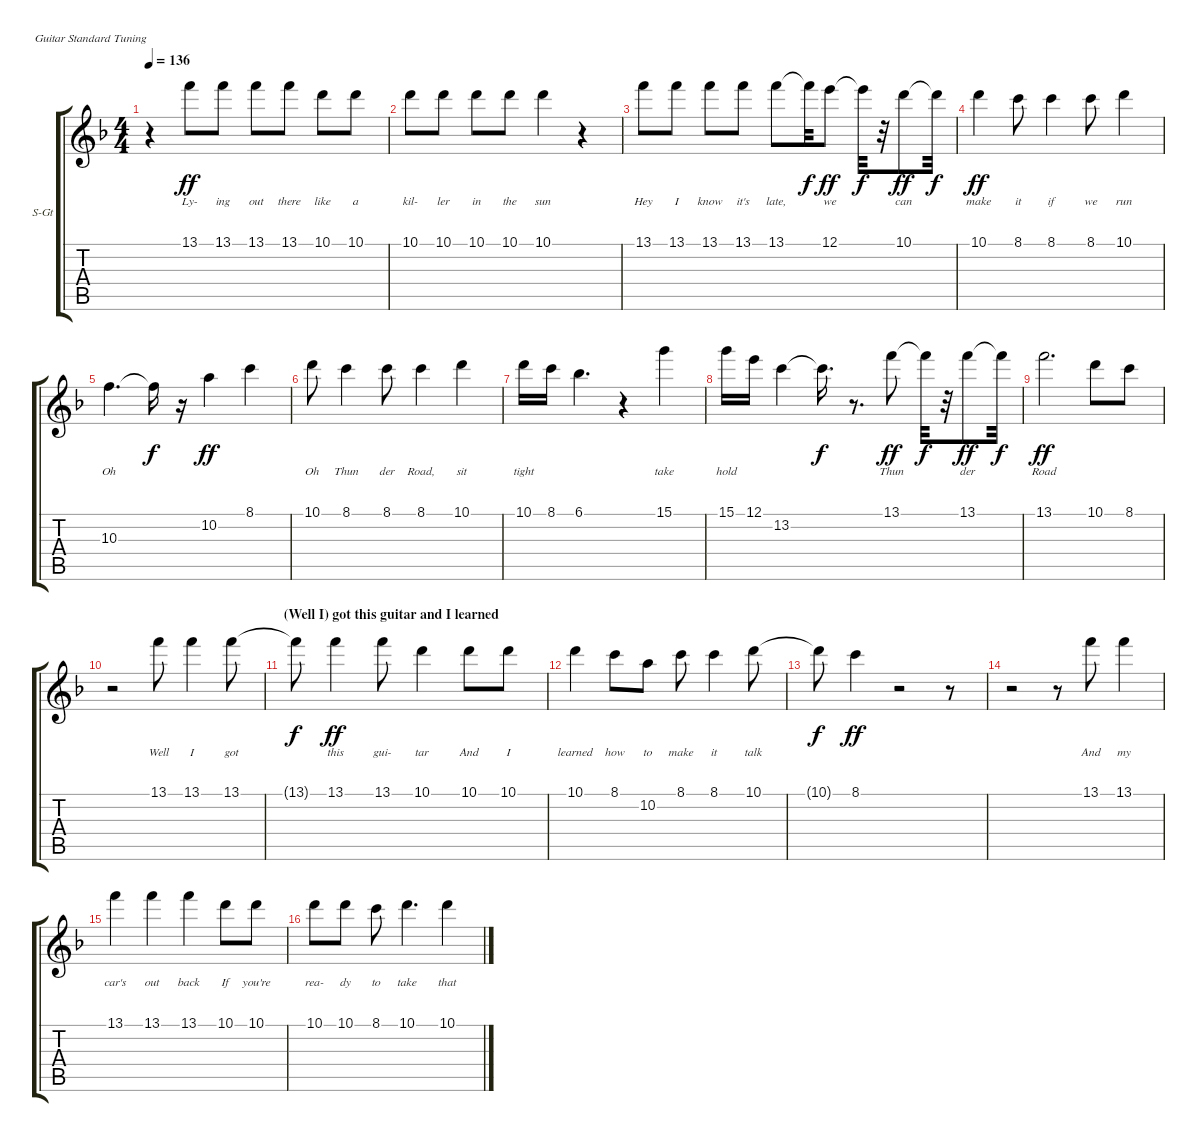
\bracketExtendMode groupsimilarinstruments
\firstSystemTrackNameOrientation horizontal
\otherSystemsTrackNameOrientation horizontal
\track ("Vocals" "S-Gt") {instrument bassoon}
\staff {score tabs}
\tuning (E4 B3 G3 D3 A2 E2)
\displaytranspose 12
\ts (4 4)
\tempo 136
\clef g2
\ks f
r.4{dy f} 13.1.8{lyrics (0 "Ly-") lyrics (1 "") lyrics (2 "") lyrics (3 "") lyrics (4 "") dy ff} 13.1.8{lyrics (0 "ing") lyrics (1 "") lyrics (2 "") lyrics (3 "") lyrics (4 "")} 13.1.8{lyrics (0 "out") lyrics (1 "") lyrics (2 "") lyrics (3 "") lyrics (4 "")} 13.1.8{lyrics (0 "there") lyrics (1 "") lyrics (2 "") lyrics (3 "") lyrics (4 "")} 10.1.8{lyrics (0 "like") lyrics (1 "") lyrics (2 "") lyrics (3 "") lyrics (4 "")} 10.1.8{lyrics (0 "a") lyrics (1 "") lyrics (2 "") lyrics (3 "") lyrics (4 "")} |
10.1.8{lyrics (0 "kil-") lyrics (1 "") lyrics (2 "") lyrics (3 "") lyrics (4 "")} 10.1.8{lyrics (0 "ler") lyrics (1 "") lyrics (2 "") lyrics (3 "") lyrics (4 "")} 10.1.8{lyrics (0 "in") lyrics (1 "") lyrics (2 "") lyrics (3 "") lyrics (4 "")} 10.1.8{lyrics (0 "the") lyrics (1 "") lyrics (2 "") lyrics (3 "") lyrics (4 "")} 10.1.4{lyrics (0 "sun") lyrics (1 "") lyrics (2 "") lyrics (3 "") lyrics (4 "")} r.4 |
13.1.8{lyrics (0 "Hey") lyrics (1 "") lyrics (2 "") lyrics (3 "") lyrics (4 "")} 13.1.8{lyrics (0 "I") lyrics (1 "") lyrics (2 "") lyrics (3 "") lyrics (4 "")} 13.1.8{lyrics (0 "know") lyrics (1 "") lyrics (2 "") lyrics (3 "") lyrics (4 "")} 13.1.8{lyrics (0 "it's") lyrics (1 "") lyrics (2 "") lyrics (3 "") lyrics (4 "")} 13.1.8{lyrics (0 "late,") lyrics (1 "") lyrics (2 "") lyrics (3 "") lyrics (4 "")} 13.1{t}.32{lyrics (0 "") lyrics (1 "") lyrics (2 "") lyrics (3 "") lyrics (4 "") dy f} 12.1.8{lyrics (0 "we") lyrics (1 "") lyrics (2 "") lyrics (3 "") lyrics (4 "") dy ff} 12.1{t}.32{lyrics (0 "") lyrics (1 "") lyrics (2 "") lyrics (3 "") lyrics (4 "") dy f} r.32 10.1.8{lyrics (0 "can") lyrics (1 "") lyrics (2 "") lyrics (3 "") lyrics (4 "") dy ff} 10.1{t}.32{lyrics (0 "") lyrics (1 "") lyrics (2 "") lyrics (3 "") lyrics (4 "") dy f} |
10.1.4{lyrics (0 "make") lyrics (1 "") lyrics (2 "") lyrics (3 "") lyrics (4 "") dy ff} 8.1.8{lyrics (0 "it") lyrics (1 "") lyrics (2 "") lyrics (3 "") lyrics (4 "")} 8.1.4{lyrics (0 "if") lyrics (1 "") lyrics (2 "") lyrics (3 "") lyrics (4 "")} 8.1.8{lyrics (0 "we") lyrics (1 "") lyrics (2 "") lyrics (3 "") lyrics (4 "")} 10.1.4{lyrics (0 "run") lyrics (1 "") lyrics (2 "") lyrics (3 "") lyrics (4 "")} |
10.3.4{d lyrics (0 "Oh") lyrics (1 "") lyrics (2 "") lyrics (3 "") lyrics (4 "")} 10.3{t}.16{lyrics (0 "") lyrics (1 "") lyrics (2 "") lyrics (3 "") lyrics (4 "") dy f} r.16 10.2.4{lyrics (0 "") lyrics (1 "") lyrics (2 "") lyrics (3 "") lyrics (4 "") dy ff} 8.1.4{lyrics (0 "") lyrics (1 "") lyrics (2 "") lyrics (3 "") lyrics (4 "")} |
10.1.8{lyrics (0 "Oh") lyrics (1 "") lyrics (2 "") lyrics (3 "") lyrics (4 "")} 8.1.4{lyrics (0 "Thun") lyrics (1 "") lyrics (2 "") lyrics (3 "") lyrics (4 "")} 8.1.8{lyrics (0 "der") lyrics (1 "") lyrics (2 "") lyrics (3 "") lyrics (4 "")} 8.1.4{lyrics (0 "Road,") lyrics (1 "") lyrics (2 "") lyrics (3 "") lyrics (4 "")} 10.1.4{lyrics (0 "sit") lyrics (1 "") lyrics (2 "") lyrics (3 "") lyrics (4 "")} |
10.1.16{lyrics (0 "tight") lyrics (1 "") lyrics (2 "") lyrics (3 "") lyrics (4 "")} 8.1.16{lyrics (0 "") lyrics (1 "") lyrics (2 "") lyrics (3 "") lyrics (4 "")} 6.1.4{d lyrics (0 "") lyrics (1 "") lyrics (2 "") lyrics (3 "") lyrics (4 "")} r.4 15.1.4{lyrics (0 "take") lyrics (1 "") lyrics (2 "") lyrics (3 "") lyrics (4 "")} |
15.1.16{lyrics (0 "hold") lyrics (1 "") lyrics (2 "") lyrics (3 "") lyrics (4 "")} 12.1.16{lyrics (0 "") lyrics (1 "") lyrics (2 "") lyrics (3 "") lyrics (4 "")} 13.2.4{lyrics (0 "") lyrics (1 "") lyrics (2 "") lyrics (3 "") lyrics (4 "")} 13.2{t}.16{d lyrics (0 "") lyrics (1 "") lyrics (2 "") lyrics (3 "") lyrics (4 "") dy f} r.8{d} 13.1.8{lyrics (0 "Thun") lyrics (1 "") lyrics (2 "") lyrics (3 "") lyrics (4 "") dy ff} 13.1{t}.32{lyrics (0 "") lyrics (1 "") lyrics (2 "") lyrics (3 "") lyrics (4 "") dy f} r.32 13.1.8{lyrics (0 "der") lyrics (1 "") lyrics (2 "") lyrics (3 "") lyrics (4 "") dy ff} 13.1{t}.32{lyrics (0 "") lyrics (1 "") lyrics (2 "") lyrics (3 "") lyrics (4 "") dy f} |
13.1.2{d lyrics (0 "Road") lyrics (1 "") lyrics (2 "") lyrics (3 "") lyrics (4 "") dy ff} 10.1.8{lyrics (0 "") lyrics (1 "") lyrics (2 "") lyrics (3 "") lyrics (4 "")} 8.1.8{lyrics (0 "") lyrics (1 "") lyrics (2 "") lyrics (3 "") lyrics (4 "")} |
r.2 13.1.8{lyrics (0 "Well") lyrics (1 "") lyrics (2 "") lyrics (3 "") lyrics (4 "")} 13.1.4{lyrics (0 "I") lyrics (1 "") lyrics (2 "") lyrics (3 "") lyrics (4 "")} 13.1.8{lyrics (0 "got") lyrics (1 "") lyrics (2 "") lyrics (3 "") lyrics (4 "")} |
\section ("" "(Well I) got this guitar and I learned")
13.1{t}.8{lyrics (0 "") lyrics (1 "") lyrics (2 "") lyrics (3 "") lyrics (4 "") dy f} 13.1.4{lyrics (0 "this") lyrics (1 "") lyrics (2 "") lyrics (3 "") lyrics (4 "") dy ff} 13.1.8{lyrics (0 "gui-") lyrics (1 "") lyrics (2 "") lyrics (3 "") lyrics (4 "")} 10.1.4{lyrics (0 "tar") lyrics (1 "") lyrics (2 "") lyrics (3 "") lyrics (4 "")} 10.1.8{lyrics (0 "And") lyrics (1 "") lyrics (2 "") lyrics (3 "") lyrics (4 "")} 10.1.8{lyrics (0 "I") lyrics (1 "") lyrics (2 "") lyrics (3 "") lyrics (4 "")} |
10.1.4{lyrics (0 "learned") lyrics (1 "") lyrics (2 "") lyrics (3 "") lyrics (4 "")} 8.1.8{lyrics (0 "how") lyrics (1 "") lyrics (2 "") lyrics (3 "") lyrics (4 "")} 10.2.8{lyrics (0 "to") lyrics (1 "") lyrics (2 "") lyrics (3 "") lyrics (4 "")} 8.1.8{lyrics (0 "make") lyrics (1 "") lyrics (2 "") lyrics (3 "") lyrics (4 "")} 8.1.4{lyrics (0 "it") lyrics (1 "") lyrics (2 "") lyrics (3 "") lyrics (4 "")} 10.1.8{lyrics (0 "talk") lyrics (1 "") lyrics (2 "") lyrics (3 "") lyrics (4 "")} |
10.1{t}.8{lyrics (0 "") lyrics (1 "") lyrics (2 "") lyrics (3 "") lyrics (4 "") dy f} 8.1.4{lyrics (0 "") lyrics (1 "") lyrics (2 "") lyrics (3 "") lyrics (4 "") dy ff} r.2 r.8 |
r.2 r.8 13.1.8{lyrics (0 "And") lyrics (1 "") lyrics (2 "") lyrics (3 "") lyrics (4 "")} 13.1.4{lyrics (0 "my") lyrics (1 "") lyrics (2 "") lyrics (3 "") lyrics (4 "")} |
13.1.4{lyrics (0 "car's") lyrics (1 "") lyrics (2 "") lyrics (3 "") lyrics (4 "")} 13.1.4{lyrics (0 "out") lyrics (1 "") lyrics (2 "") lyrics (3 "") lyrics (4 "")} 13.1.4{lyrics (0 "back") lyrics (1 "") lyrics (2 "") lyrics (3 "") lyrics (4 "")} 10.1.8{lyrics (0 "If") lyrics (1 "") lyrics (2 "") lyrics (3 "") lyrics (4 "")} 10.1.8{lyrics (0 "you're") lyrics (1 "") lyrics (2 "") lyrics (3 "") lyrics (4 "")} |
10.1.8{lyrics (0 "rea-") lyrics (1 "") lyrics (2 "") lyrics (3 "") lyrics (4 "")} 10.1.8{lyrics (0 "dy") lyrics (1 "") lyrics (2 "") lyrics (3 "") lyrics (4 "")} 8.1.8{lyrics (0 "to") lyrics (1 "") lyrics (2 "") lyrics (3 "") lyrics (4 "")} 10.1.4{d lyrics (0 "take") lyrics (1 "") lyrics (2 "") lyrics (3 "") lyrics (4 "")} 10.1.4{lyrics (0 "that") lyrics (1 "") lyrics (2 "") lyrics (3 "") lyrics (4 "")}
